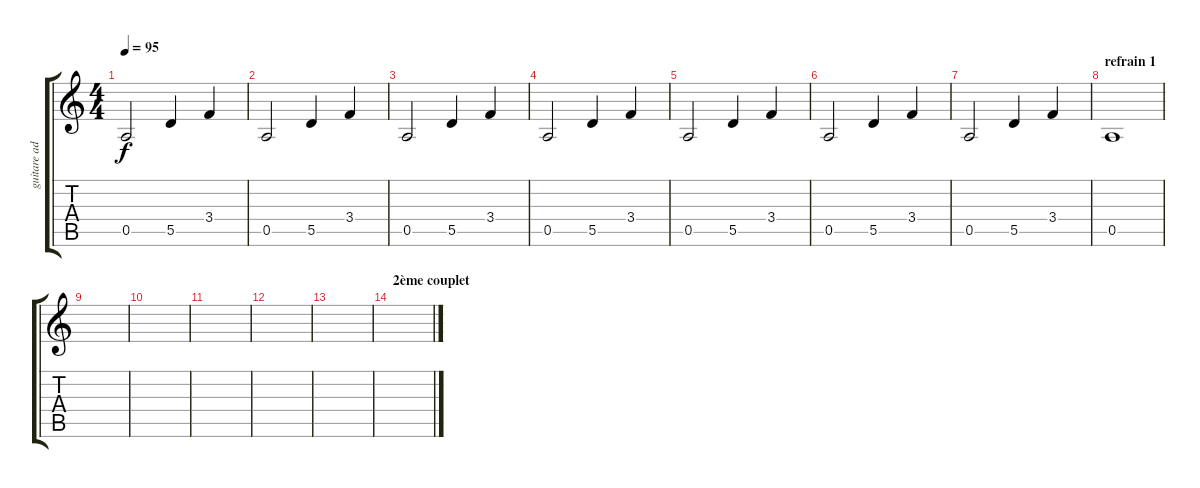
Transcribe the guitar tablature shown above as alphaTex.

\track ("guitare aditionnelle" "guitare ad") {instrument acousticguitarnylon}
\staff {score tabs}
\tuning (E4 B3 G3 D3 A2 E2) {hide}
\ts (4 4)
\tempo 95
\clef g2
\ks c
0.5.2{dy f} 5.5.4 3.4.4 |
0.5.2 5.5.4 3.4.4 |
0.5.2 5.5.4 3.4.4 |
0.5.2 5.5.4 3.4.4 |
0.5.2 5.5.4 3.4.4 |
0.5.2 5.5.4 3.4.4 |
0.5.2 5.5.4 3.4.4 |
\section ("" "refrain 1")
0.5.1 |
|
|
|
|
|
\section ("" "2ème couplet")
